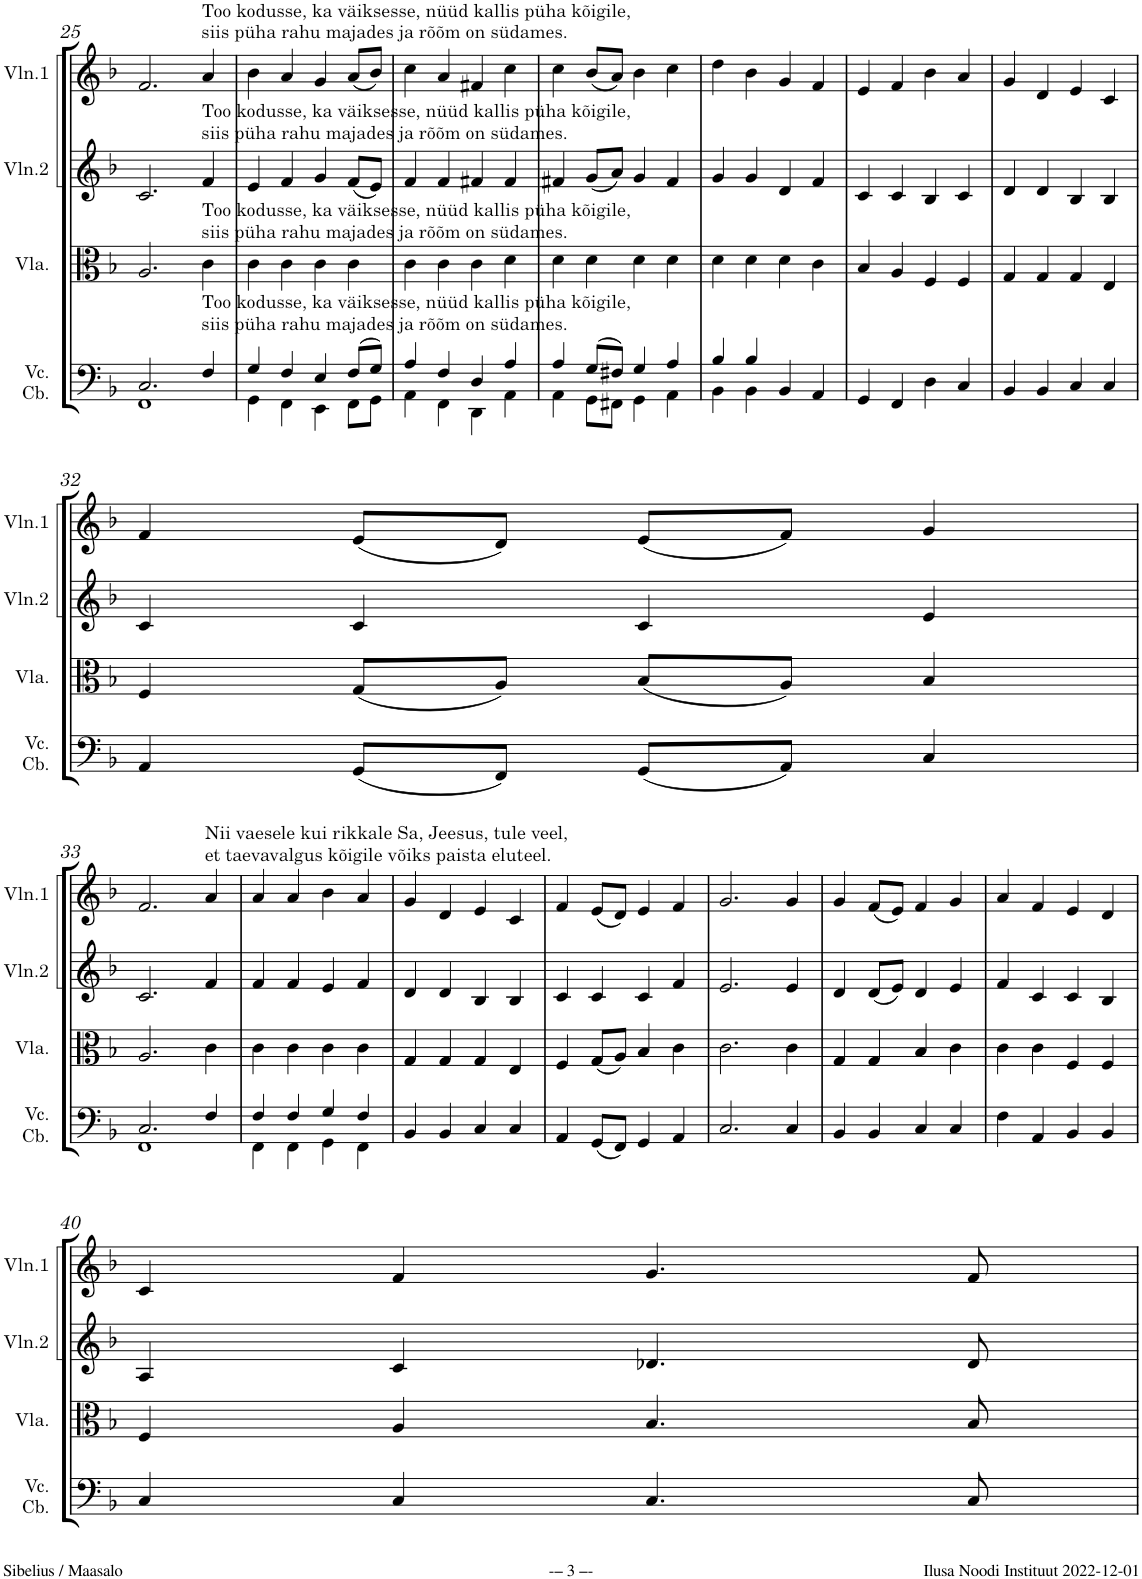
**kern	**kern	**kern	**kern
*part4	*part3	*part2	*part1
*staff4	*staff3	*staff2	*staff1
*I"Vc. Cb.	*I"Vla.	*I"Vln.2	*I"Vln.1
*I'Vc. Cb.	*I'Vla.	*I'Vln.2	*I'Vln.1
!!LO:PB:g=z
*clefF4	*clefC3	*clefG2	*clefG2
*k[b-]	*k[b-]	*k[b-]	*k[b-]
*M4/4	*M4/4	*M4/4	*M4/4
*met(c)	*met(c)	*met(c)	*met(c)
=25	=25	=25	=25
*^	*	*	*
2.C/	1FF	2.A/	2.c/	2.f/
!	!	!	!	!LO:TX:a:t=Too kodusse, ka väiksesse, nüüd kallis püha kõigile,
!	!	!	!	!LO:TX:a:t=siis püha rahu majades ja rõõm on südames.
!	!	!	!LO:TX:a:t=Too kodusse, ka väiksesse, nüüd kallis püha kõigile,	!
!	!	!	!LO:TX:a:t=siis püha rahu majades ja rõõm on südames.	!
!	!	!LO:TX:a:t=Too kodusse, ka väiksesse, nüüd kallis püha kõigile,	!	!
!	!	!LO:TX:a:t=siis püha rahu majades ja rõõm on südames.	!	!
!LO:TX:a:t=Too kodusse, ka väiksesse, nüüd kallis püha kõigile,	!	!	!	!
!LO:TX:a:t=siis püha rahu majades ja rõõm on südames.	!	!	!	!
4F/	.	4c\	4f/	4a/
=26	=26	=26	=26	=26
4G/	4GG\	4c\	4e/	4b-\
4F/	4FF\	4c\	4f/	4a/
4E/	4EE\	4c\	4g/	4g/
(8F/L	8FF\L	4c\	(8f/L	(8a/L
8G/J)	8GG\J	.	8e/J)	8b-/J)
=27	=27	=27	=27	=27
4A/	4AA\	4c\	4f/	4cc\
4F/	4FF\	4c\	4f/	4a/
4D/	4DD\	4c\	4f#X/	4f#X/
4A/	4AA\	4d\	4f#/	4cc\
=28	=28	=28	=28	=28
4A/	4AA\	4d\	4f#X/	4cc\
(8G/L	8GG\L	4d\	(8g/L	(8b-/L
8F#X/J)	8FF#X\J	.	8a/J)	8a/J)
4G/	4GG\	4d\	4g/	4b-\
4A/	4AA\	4d\	4f#/	4cc\
=29	=29	=29	=29	=29
4B-/	4BB-\	4d\	4g/	4dd\
4B-/	4BB-\	4d\	4g/	4b-\
4BB-/	2ryy	4d\	4d/	4g/
4AA/	.	4c\	4f/	4f/
*v	*v	*	*	*
=30	=30	=30	=30
4GG/	4B-/	4c/	4e/
4FF/	4A/	4c/	4f/
4D\	4F/	4B-/	4b-\
4C/	4F/	4c/	4a/
=31	=31	=31	=31
4BB-/	4G/	4d/	4g/
4BB-/	4G/	4d/	4d/
4C/	4G/	4B-/	4e/
4C/	4E/	4B-/	4c/
!!LO:LB:g=z
=32	=32	=32	=32
4AA/	4F/	4c/	4f/
(8GG/L	(8G/L	4c/	(8e/L
8FF/J)	8A/J)	.	8d/J)
(8GG/L	(8B-/L	4c/	(8e/L
8AA/J)	8A/J)	.	8f/J)
4C/	4B-/	4e/	4g/
!!LO:LB:g=z
=33	=33	=33	=33
*^	*	*	*
2.C/	1FF	2.A/	2.c/	2.f/
!	!	!	!	!LO:TX:a:t=Nii vaesele kui rikkale Sa, Jeesus, tule veel,
!	!	!	!	!LO:TX:a:t=et taevavalgus kõigile võiks paista eluteel.
4F/	.	4c\	4f/	4a/
=34	=34	=34	=34	=34
4F/	4FF\	4c\	4f/	4a/
4F/	4FF\	4c\	4f/	4a/
4G/	4GG\	4c\	4e/	4b-\
4F/	4FF\	4c\	4f/	4a/
*v	*v	*	*	*
=35	=35	=35	=35
4BB-/	4G/	4d/	4g/
4BB-/	4G/	4d/	4d/
4C/	4G/	4B-/	4e/
4C/	4E/	4B-/	4c/
=36	=36	=36	=36
4AA/	4F/	4c/	4f/
(8GG/L	(8G/L	4c/	(8e/L
8FF/J)	8A/J)	.	8d/J)
4GG/	4B-/	4c/	4e/
4AA/	4c\	4f/	4f/
=37	=37	=37	=37
2.C/	2.c\	2.e/	2.g/
4C/	4c\	4e/	4g/
=38	=38	=38	=38
4BB-/	4G/	4d/	4g/
4BB-/	4G/	(8d/L	(8f/L
.	.	8e/J)	8e/J)
4C/	4B-/	4d/	4f/
4C/	4c\	4e/	4g/
=39	=39	=39	=39
4F\	4c\	4f/	4a/
4AA/	4c\	4c/	4f/
4BB-/	4F/	4c/	4e/
4BB-/	4F/	4B-/	4d/
!!LO:LB:g=z
=40	=40	=40	=40
4C/	4F/	4A/	4c/
4C/	4A/	4c/	4f/
4.C/	4.B-/	4.d-X/	4.g/
8C/	8B-/	8d-/	8f/
=	=	=	=
*-	*-	*-	*-
